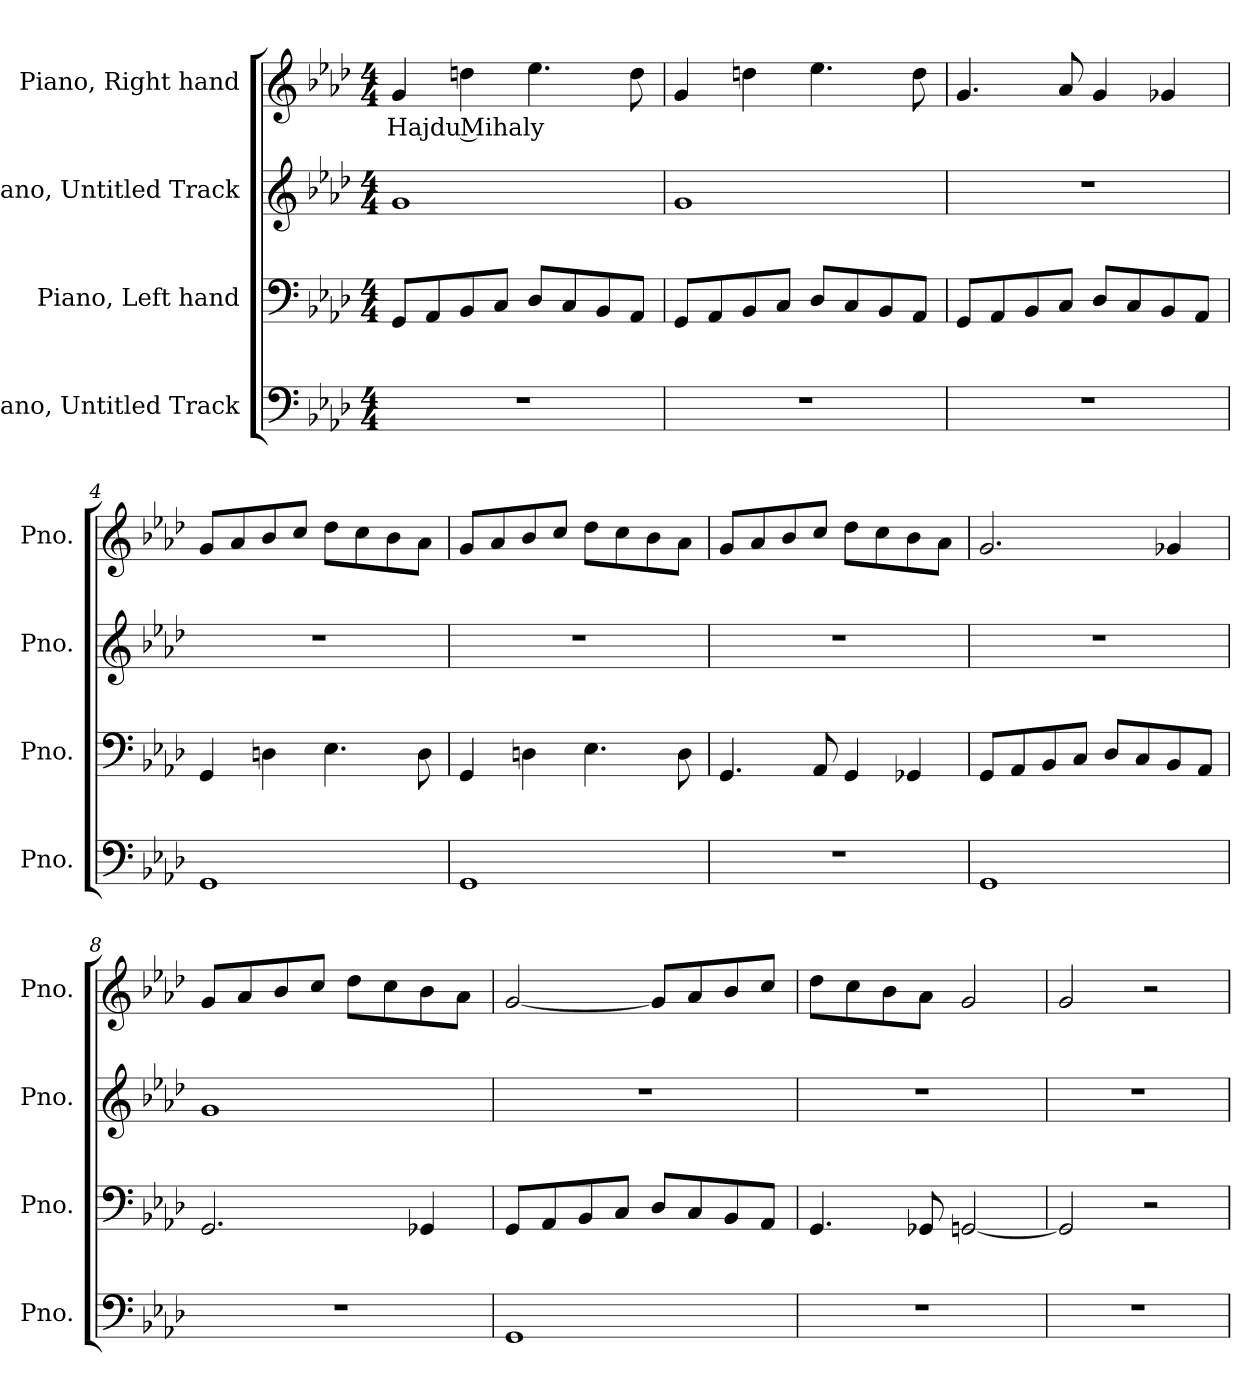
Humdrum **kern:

**kern	**kern	**kern	**kern	**text
*part4	*part3	*part2	*part1	*part1
*staff4	*staff3	*staff2	*staff1	*staff1
*I"Piano, Untitled Track	*I"Piano, Left hand	*I"Piano, Untitled Track	*I"Piano, Right hand	*
*I'Pno.	*I'Pno.	*I'Pno.	*I'Pno.	*
*clefF4	*clefF4	*clefG2	*clefG2	*
*k[b-e-a-d-]	*k[b-e-a-d-]	*k[b-e-a-d-]	*k[b-e-a-d-]	*
*M4/4	*M4/4	*M4/4	*M4/4	*
*MM120	*MM120	*MM120	*MM120	*
=1	=1	=1	=1	=1
!	!	!	!	!LO:LY:b
1r	8GG/L	1g	4g/	Hajdu Mihaly
.	8AA-/	.	.	.
.	8BB-/	.	4ddn\	.
.	8C/J	.	.	.
.	8D-/L	.	4.ee-\	.
.	8C/	.	.	.
.	8BB-/	.	.	.
.	8AA-/J	.	8dd\	.
=2	=2	=2	=2	=2
1r	8GG/L	1g	4g/	.
.	8AA-/	.	.	.
.	8BB-/	.	4ddn\	.
.	8C/J	.	.	.
.	8D-/L	.	4.ee-\	.
.	8C/	.	.	.
.	8BB-/	.	.	.
.	8AA-/J	.	8dd\	.
=3	=3	=3	=3	=3
1r	8GG/L	1r	4.g/	.
.	8AA-/	.	.	.
.	8BB-/	.	.	.
.	8C/J	.	8a-/	.
.	8D-/L	.	4g/	.
.	8C/	.	.	.
.	8BB-/	.	4g-X/	.
.	8AA-/J	.	.	.
!!LO:LB:g=z
=4	=4	=4	=4	=4
1GG	4GG/	1r	8g/L	.
.	.	.	8a-/	.
.	4Dn\	.	8b-/	.
.	.	.	8cc/J	.
.	4.E-\	.	8dd-\L	.
.	.	.	8cc\	.
.	.	.	8b-\	.
.	8D\	.	8a-\J	.
=5	=5	=5	=5	=5
1GG	4GG/	1r	8g/L	.
.	.	.	8a-/	.
.	4Dn\	.	8b-/	.
.	.	.	8cc/J	.
.	4.E-\	.	8dd-\L	.
.	.	.	8cc\	.
.	.	.	8b-\	.
.	8D\	.	8a-\J	.
=6	=6	=6	=6	=6
1r	4.GG/	1r	8g/L	.
.	.	.	8a-/	.
.	.	.	8b-/	.
.	8AA-/	.	8cc/J	.
.	4GG/	.	8dd-\L	.
.	.	.	8cc\	.
.	4GG-X/	.	8b-\	.
.	.	.	8a-\J	.
=7	=7	=7	=7	=7
1GG	8GG/L	1r	2.g/	.
.	8AA-/	.	.	.
.	8BB-/	.	.	.
.	8C/J	.	.	.
.	8D-/L	.	.	.
.	8C/	.	.	.
.	8BB-/	.	4g-X/	.
.	8AA-/J	.	.	.
!!LO:LB:g=z
=8	=8	=8	=8	=8
1r	2.GG/	1g	8g/L	.
.	.	.	8a-/	.
.	.	.	8b-/	.
.	.	.	8cc/J	.
.	.	.	8dd-\L	.
.	.	.	8cc\	.
.	4GG-X/	.	8b-\	.
.	.	.	8a-\J	.
=9	=9	=9	=9	=9
1GG	8GG/L	1r	[2g/	.
.	8AA-/	.	.	.
.	8BB-/	.	.	.
.	8C/J	.	.	.
.	8D-/L	.	8g/L]	.
.	8C/	.	8a-/	.
.	8BB-/	.	8b-/	.
.	8AA-/J	.	8cc/J	.
=10	=10	=10	=10	=10
1r	4.GG/	1r	8dd-\L	.
.	.	.	8cc\	.
.	.	.	8b-\	.
.	8GG-X/	.	8a-\J	.
.	[2GGn/	.	2g/	.
=11	=11	=11	=11	=11
1r	2GG/]	1r	2g/	.
.	2r	.	2r	.
=	=	=	=	=
*-	*-	*-	*-	*-
